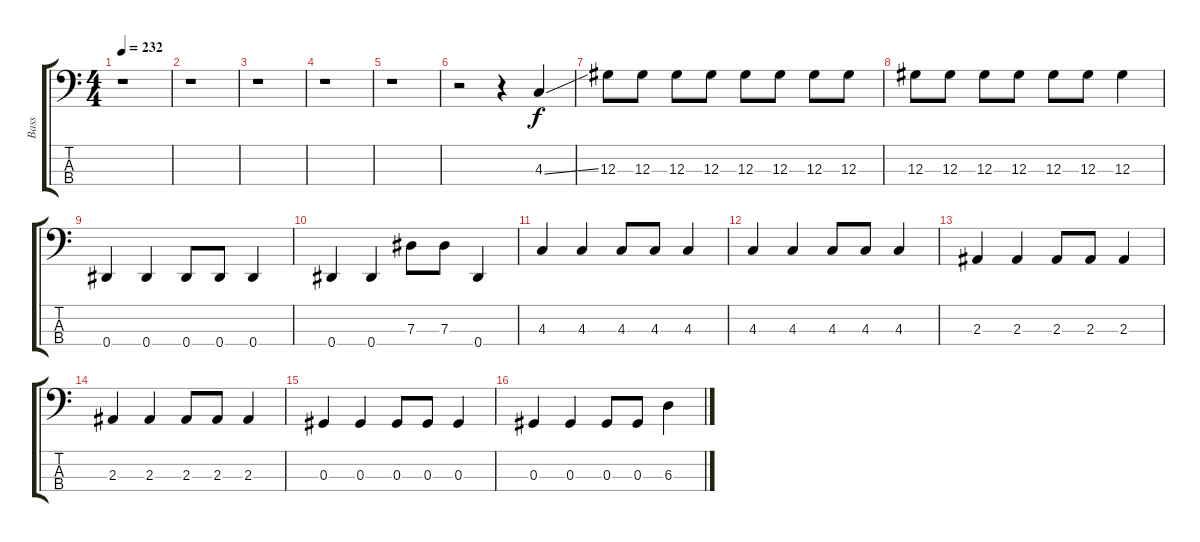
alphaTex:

\track ("Bass" "Bass") {instrument electricbasspick}
\staff {score tabs}
\tuning (Gb2 Db2 Ab1 Eb1) {hide}
\ts (4 4)
\tempo 232
\clef f4
\ks c
r.1{dy f instrument electricbasspick} |
r.1 |
r.1 |
r.1 |
r.1 |
r.2 r.4 4.3{ss}.4 |
12.3.8 12.3.8 12.3.8 12.3.8 12.3.8 12.3.8 12.3.8 12.3.8 |
12.3.8 12.3.8 12.3.8 12.3.8 12.3.8 12.3.8 12.3.4 |
0.4.4 0.4.4 0.4.8 0.4.8 0.4.4 |
0.4.4 0.4.4 7.3.8 7.3.8 0.4.4 |
4.3.4 4.3.4 4.3.8 4.3.8 4.3.4 |
4.3.4 4.3.4 4.3.8 4.3.8 4.3.4 |
2.3.4 2.3.4 2.3.8 2.3.8 2.3.4 |
2.3.4 2.3.4 2.3.8 2.3.8 2.3.4 |
0.3.4 0.3.4 0.3.8 0.3.8 0.3.4 |
0.3.4 0.3.4 0.3.8 0.3.8 6.3.4
